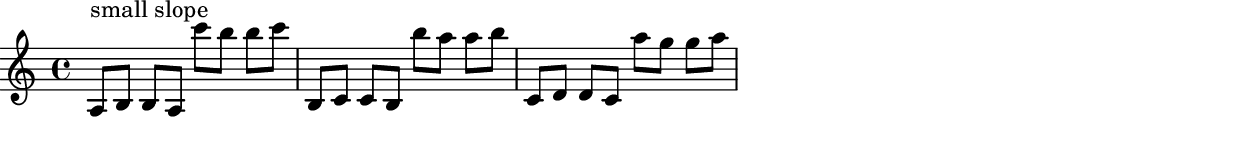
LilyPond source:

%% Generated by lilypond-book
%% Options: [exampleindent=10.16\mm,indent=0\mm,line-width=160\mm]
\include "lilypond-book-preamble.ly"


% ****************************************************************
% Start cut-&-pastable-section
% ****************************************************************



\paper {
  indent = 0\mm
  line-width = 160\mm
  % offset the left padding, also add 1mm as lilypond creates cropped
  % images with a little space on the right
  line-width = #(- line-width (* mm  3.000000) (* mm 1))
}

\layout {
  
}





% ****************************************************************
% ly snippet:
% ****************************************************************
\sourcefilename "/home/gub/NewGub/gub/target/linux-x86/src/lilypond-git.sv.gnu.org--lilypond.git-release-unstable/input/regression/beam-center-slope.ly"
\sourcefileline 0

\version "2.17.6"
\header{

  texidoc="Simple beams on middle staffline are allowed to be
    slightly sloped, even if the notes have ledgers.  Beams reaching
    beyond middle line can have bigger slope."

}

\layout{
  ragged-right = ##t
  indent = 0
}

\relative c'{
  %%\override Staff.Stem.beamed-lengths = #'(3.50)
  %%  c8[ d]
  %%  d[ c]
  %% r2
  %% \override Staff.Stem.beamed-lengths = #'(3.26)

  a8[^"small slope" b]
  b[ a]

  c''[ b]
  b[ c]

				% baerenreiter test
  b,,[ c]
  c[ b]

  b''[ a]
  a[ b]

  c,,[ d]
  d[ c]
  
  a''[ g]
  g[ a]

  c,,[^"bigger slope" e]
  e[ c]
  
  a''[ f]
  f[ a]
}




% ****************************************************************
% end ly snippet
% ****************************************************************
